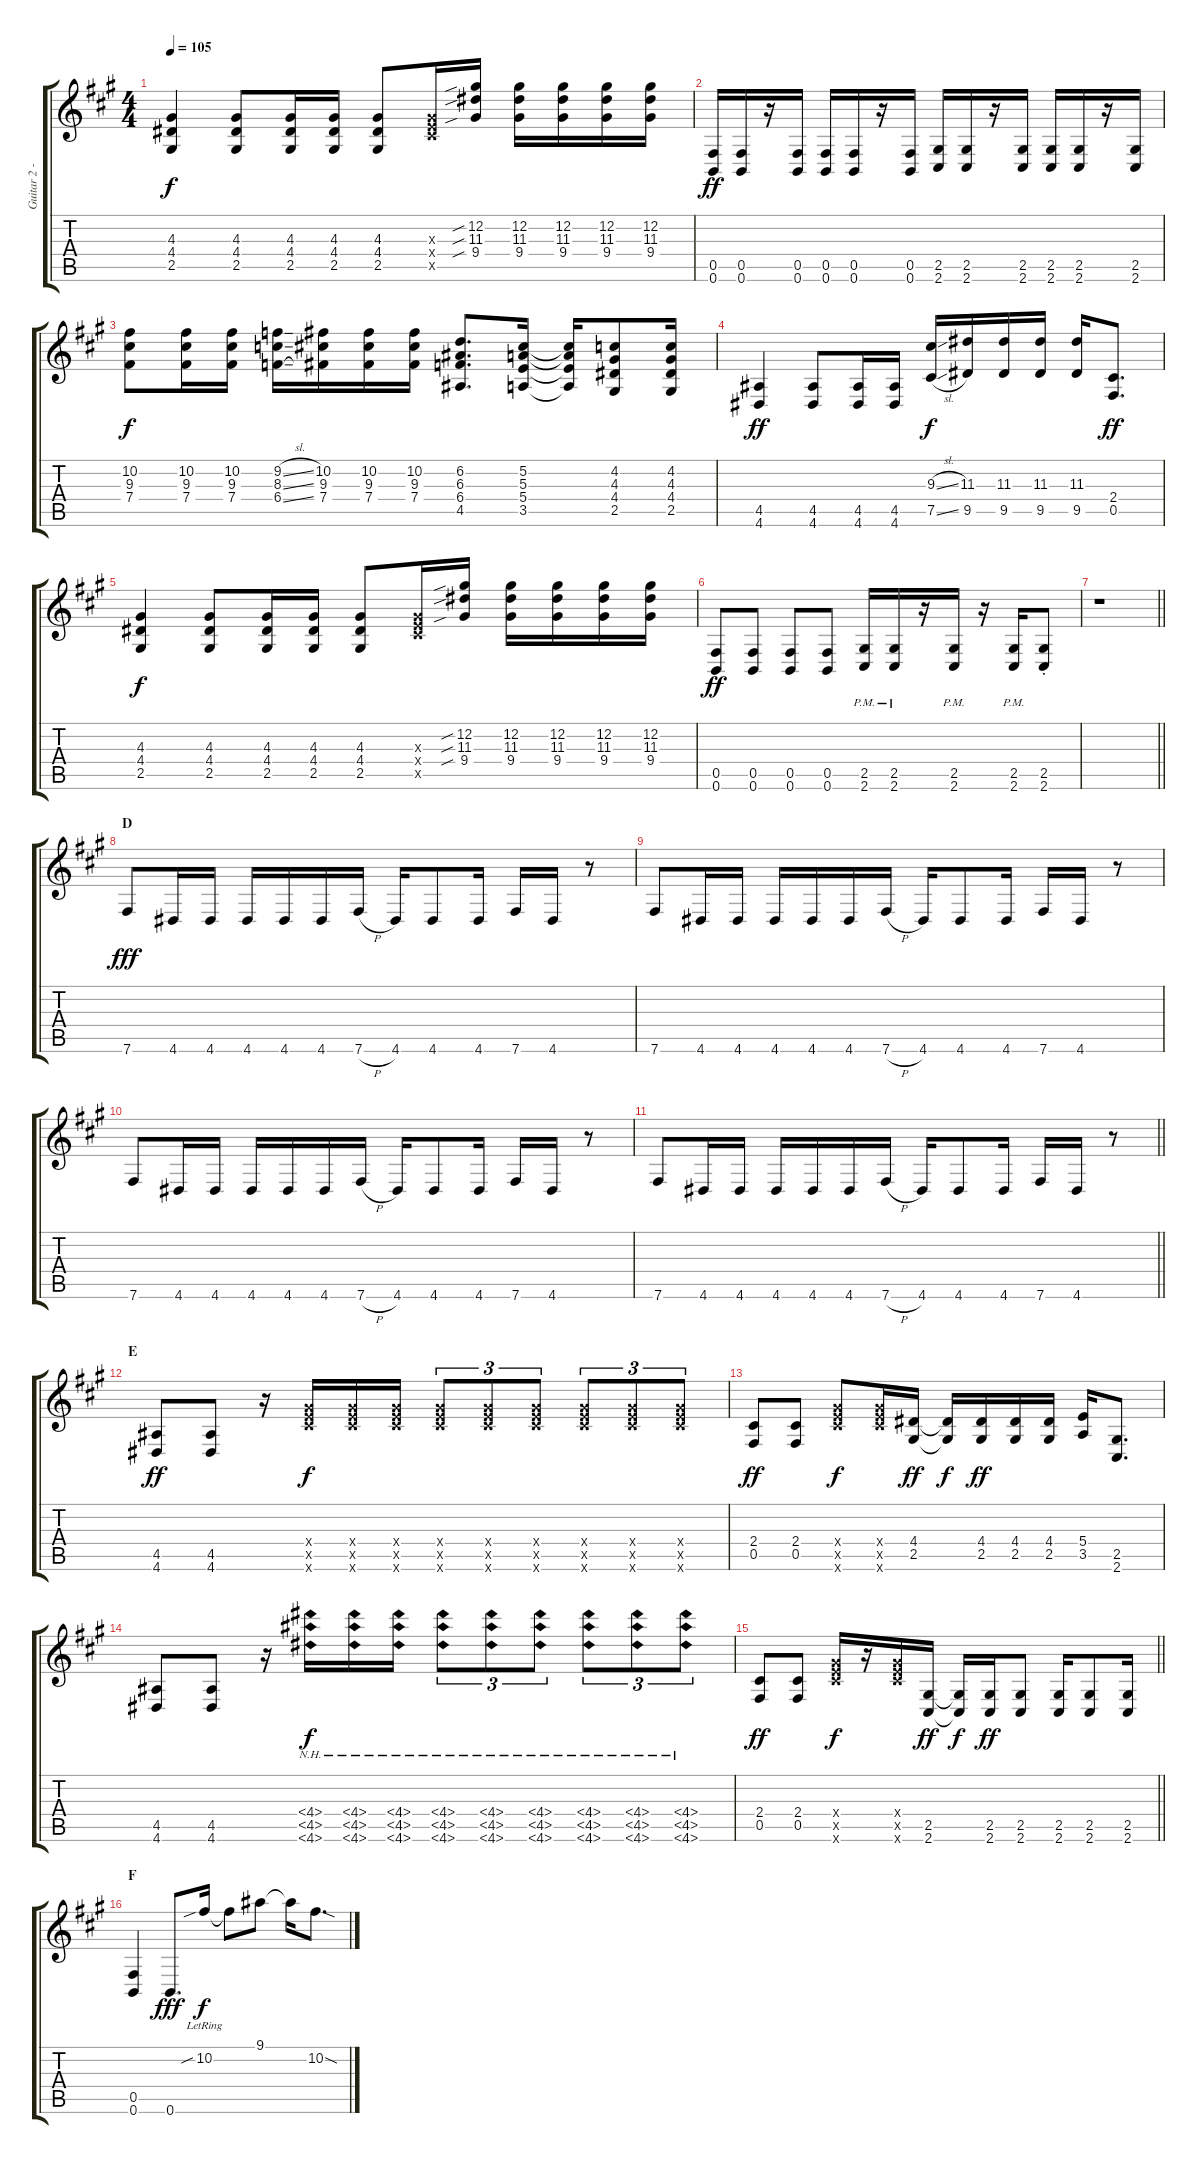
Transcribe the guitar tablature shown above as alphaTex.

\track ("Guitar 2 - Uruha" "Guitar 2 -") {instrument distortionguitar}
\staff {score tabs}
\tuning (Db4 Ab3 E3 B2 Gb2 B1) {hide}
\ts (4 4)
\tempo 105
\clef g2
\ks a
(4.3 4.4 2.5).4{dy f} (4.3 4.4 2.5).8 (4.3 4.4 2.5).16 (4.3 4.4 2.5).16 (4.3 4.4 2.5).8 (4.3{x} 5.4{x} 7.5{x}).16 (12.2{sib} 11.3{sib} 9.4{sib}).16 (12.2 11.3 9.4).16 (12.2 11.3 9.4).16 (12.2 11.3 9.4).16 (12.2 11.3 9.4).16 |
(0.5 0.6).16{dy ff} (0.5 0.6).16 r.16 (0.5 0.6).16 (0.5 0.6).16 (0.5 0.6).16 r.16 (0.5 0.6).16 (2.5 2.6).16 (2.5 2.6).16 r.16 (2.5 2.6).16 (2.5 2.6).16 (2.5 2.6).16 r.16 (2.5 2.6).16 |
(10.2 9.3 7.4).8{dy f} (10.2 9.3 7.4).16 (10.2 9.3 7.4).16 (9.2{sl} 8.3{sl} 6.4{sl}).16 (10.2 9.3 7.4).16 (10.2 9.3 7.4).16 (10.2 9.3 7.4).16 (6.2 6.3 6.4 4.5).8{d} (5.2 5.3 5.4 3.5).16 (5.2{t} 5.3{t} 5.4{t} 3.5{t}).16 (4.2 4.3 4.4 2.5).8 (4.2 4.3 4.4 2.5).16 |
(4.5 4.6).4{dy ff} (4.5 4.6).8 (4.5 4.6).16 (4.5 4.6).16 (9.3{sl} 7.5{sl}).16{dy f} (11.3 9.5).16 (11.3 9.5).16 (11.3 9.5).16 (11.3 9.5).16 (2.4 0.5).8{d dy ff} |
(4.3 4.4 2.5).4{dy f} (4.3 4.4 2.5).8 (4.3 4.4 2.5).16 (4.3 4.4 2.5).16 (4.3 4.4 2.5).8 (4.3{x} 5.4{x} 7.5{x}).16 (12.2{sib} 11.3{sib} 9.4{sib}).16 (12.2 11.3 9.4).16 (12.2 11.3 9.4).16 (12.2 11.3 9.4).16 (12.2 11.3 9.4).16 |
(0.5 0.6).8{dy ff} (0.5 0.6).8 (0.5 0.6).8 (0.5 0.6).8 (2.5{pm} 2.6{pm}).16 (2.5{pm} 2.6{pm}).16 r.16 (2.5{pm} 2.6{pm}).16 r.16 (2.5{pm} 2.6{pm}).16 (2.5{st} 2.6{st}).8 |
\barLineRight lightlight
r.1 |
\section ("" "D")
7.6.8{dy fff} 4.6.16 4.6.16 4.6.16 4.6.16 4.6.16 7.6{h}.16 4.6.16 4.6.8 4.6.16 7.6.16 4.6.16 r.8 |
7.6.8 4.6.16 4.6.16 4.6.16 4.6.16 4.6.16 7.6{h}.16 4.6.16 4.6.8 4.6.16 7.6.16 4.6.16 r.8 |
7.6.8 4.6.16 4.6.16 4.6.16 4.6.16 4.6.16 7.6{h}.16 4.6.16 4.6.8 4.6.16 7.6.16 4.6.16 r.8 |
\barLineRight lightlight
7.6.8 4.6.16 4.6.16 4.6.16 4.6.16 4.6.16 7.6{h}.16 4.6.16 4.6.8 4.6.16 7.6.16 4.6.16 r.8 |
\section ("" "E")
(4.5 4.6).8{dy ff} (4.5 4.6).8 r.16 (9.4{x} 10.5{x} 14.6{x}).16{dy f} (9.4{x} 10.5{x} 14.6{x}).16 (9.4{x} 10.5{x} 14.6{x}).16 (9.4{x} 10.5{x} 14.6{x}).8{tu (3 2)} (9.4{x} 10.5{x} 14.6{x}).8{tu (3 2)} (9.4{x} 10.5{x} 14.6{x}).8{tu (3 2)} (9.4{x} 10.5{x} 14.6{x}).8{tu (3 2)} (9.4{x} 10.5{x} 14.6{x}).8{tu (3 2)} (9.4{x} 10.5{x} 14.6{x}).8{tu (3 2)} |
(2.4 0.5).8{dy ff} (2.4 0.5).8 (9.4{x} 10.5{x} 14.6{x}).8{dy f} (9.4{x} 10.5{x} 14.6{x}).16 (4.4 2.5).16{dy ff} (4.4{t} 2.5{t}).16{dy f} (4.4 2.5).16{dy ff} (4.4 2.5).16 (4.4 2.5).16 (5.4 3.5).16 (2.5 2.6).8{d} |
(4.5 4.6).8 (4.5 4.6).8 r.16 (4.4{nh} 4.5{nh} 4.6{nh}).16{dy f} (4.4{nh} 4.5{nh} 4.6{nh}).16 (4.4{nh} 4.5{nh} 4.6{nh}).16 (4.4{nh} 4.5{nh} 4.6{nh}).8{tu (3 2)} (4.4{nh} 4.5{nh} 4.6{nh}).8{tu (3 2)} (4.4{nh} 4.5{nh} 4.6{nh}).8{tu (3 2)} (4.4{nh} 4.5{nh} 4.6{nh}).8{tu (3 2)} (4.4{nh} 4.5{nh} 4.6{nh}).8{tu (3 2)} (4.4{nh} 4.5{nh} 4.6{nh}).8{tu (3 2)} |
\barLineRight lightlight
(2.4 0.5).8{dy ff} (2.4 0.5).8 (9.4{x} 10.5{x} 14.6{x}).16{dy f} r.16 (9.4{x} 10.5{x} 14.6{x}).16 (2.5 2.6).16{dy ff} (2.5{t} 2.6{t}).16{dy f} (2.5 2.6).16{dy ff} (2.5 2.6).8 (2.5 2.6).16 (2.5 2.6).8 (2.5 2.6).16 |
\section ("" "F")
(0.5 0.6).4 0.6.8{d dy fff} 10.2{sib lr}.16{dy f} 10.2{t}.8 9.1.8 9.1{t}.16 10.2{sod}.8{d}
